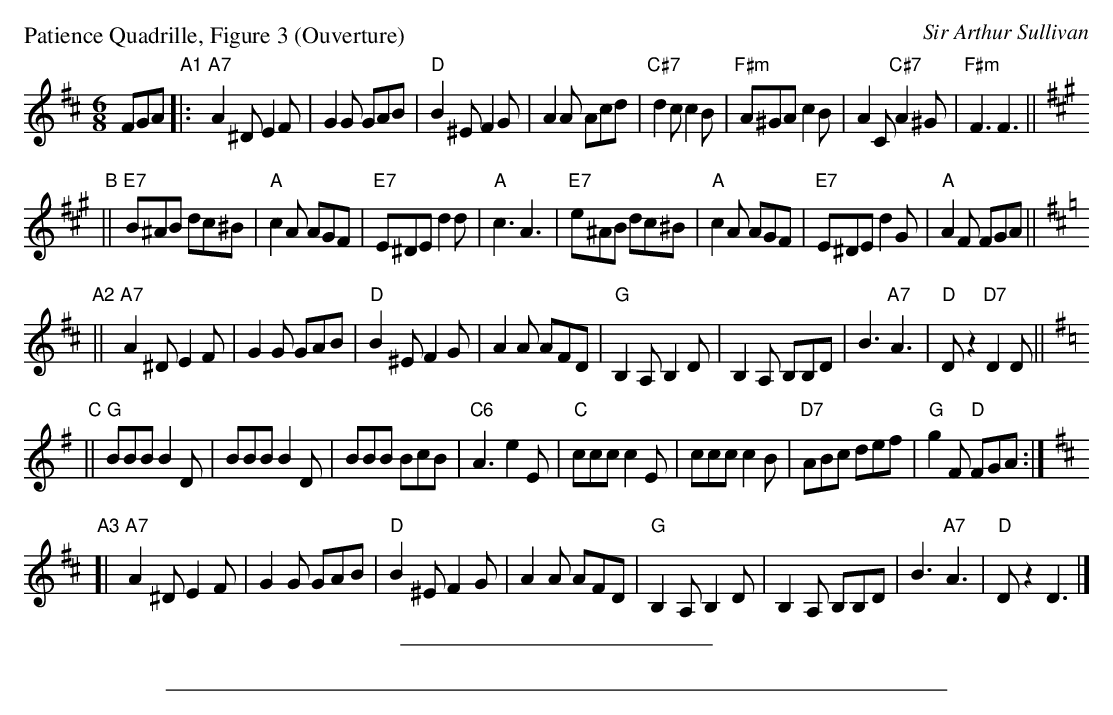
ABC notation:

X:1
P: Patience Quadrille, Figure 3 (Ouverture)
C: Sir Arthur Sullivan
M: 6/8
L: 1/8
K: D
FGA "A1"\
|:"A7"A2^D E2F | G2G GAB | "D"B2^E F2G | A2A Acd \
| "C#7"d2c c2B | "F#m"A^GA c2B | A2C "C#7"A2^G | "F#m"F3 F3 ||[K:^g]
[K:A] "B"\
||"E7"B^AB dc^B | "A"c2A AGF | "E7"E^DE d2d | "A"c3 A3 \
| "E7"e^AB dc^B | "A"c2A AGF | "E7"E^DE d2G | "A"A2F FGA ||[K:=g]
[K:D] "A2"\
||"A7"A2^D E2F | G2G GAB | "D"B2^E F2G | A2A AFD \
| "G"B,2A, B,2D | B,2A, B,B,D | B3 "A7"A3 | "D"Dz2 "D7"D2D ||[K:=c]
[K:G] "C"\
||"G"BBB B2D | BBB B2D | BBB BcB | "C6"A3 e2E \
| "C"ccc c2E | ccc c2B | "D7"ABc def | "G"g2F "D"FGA :|[K:^c]
[K:D] "A3"\
[|"A7"A2^D E2F | G2G GAB | "D"B2^E F2G | A2A AFD \
| "G"B,2A, B,2D | B,2A, B,B,D | B3 "A7"A3 | "D"Dz2 D3 |]
